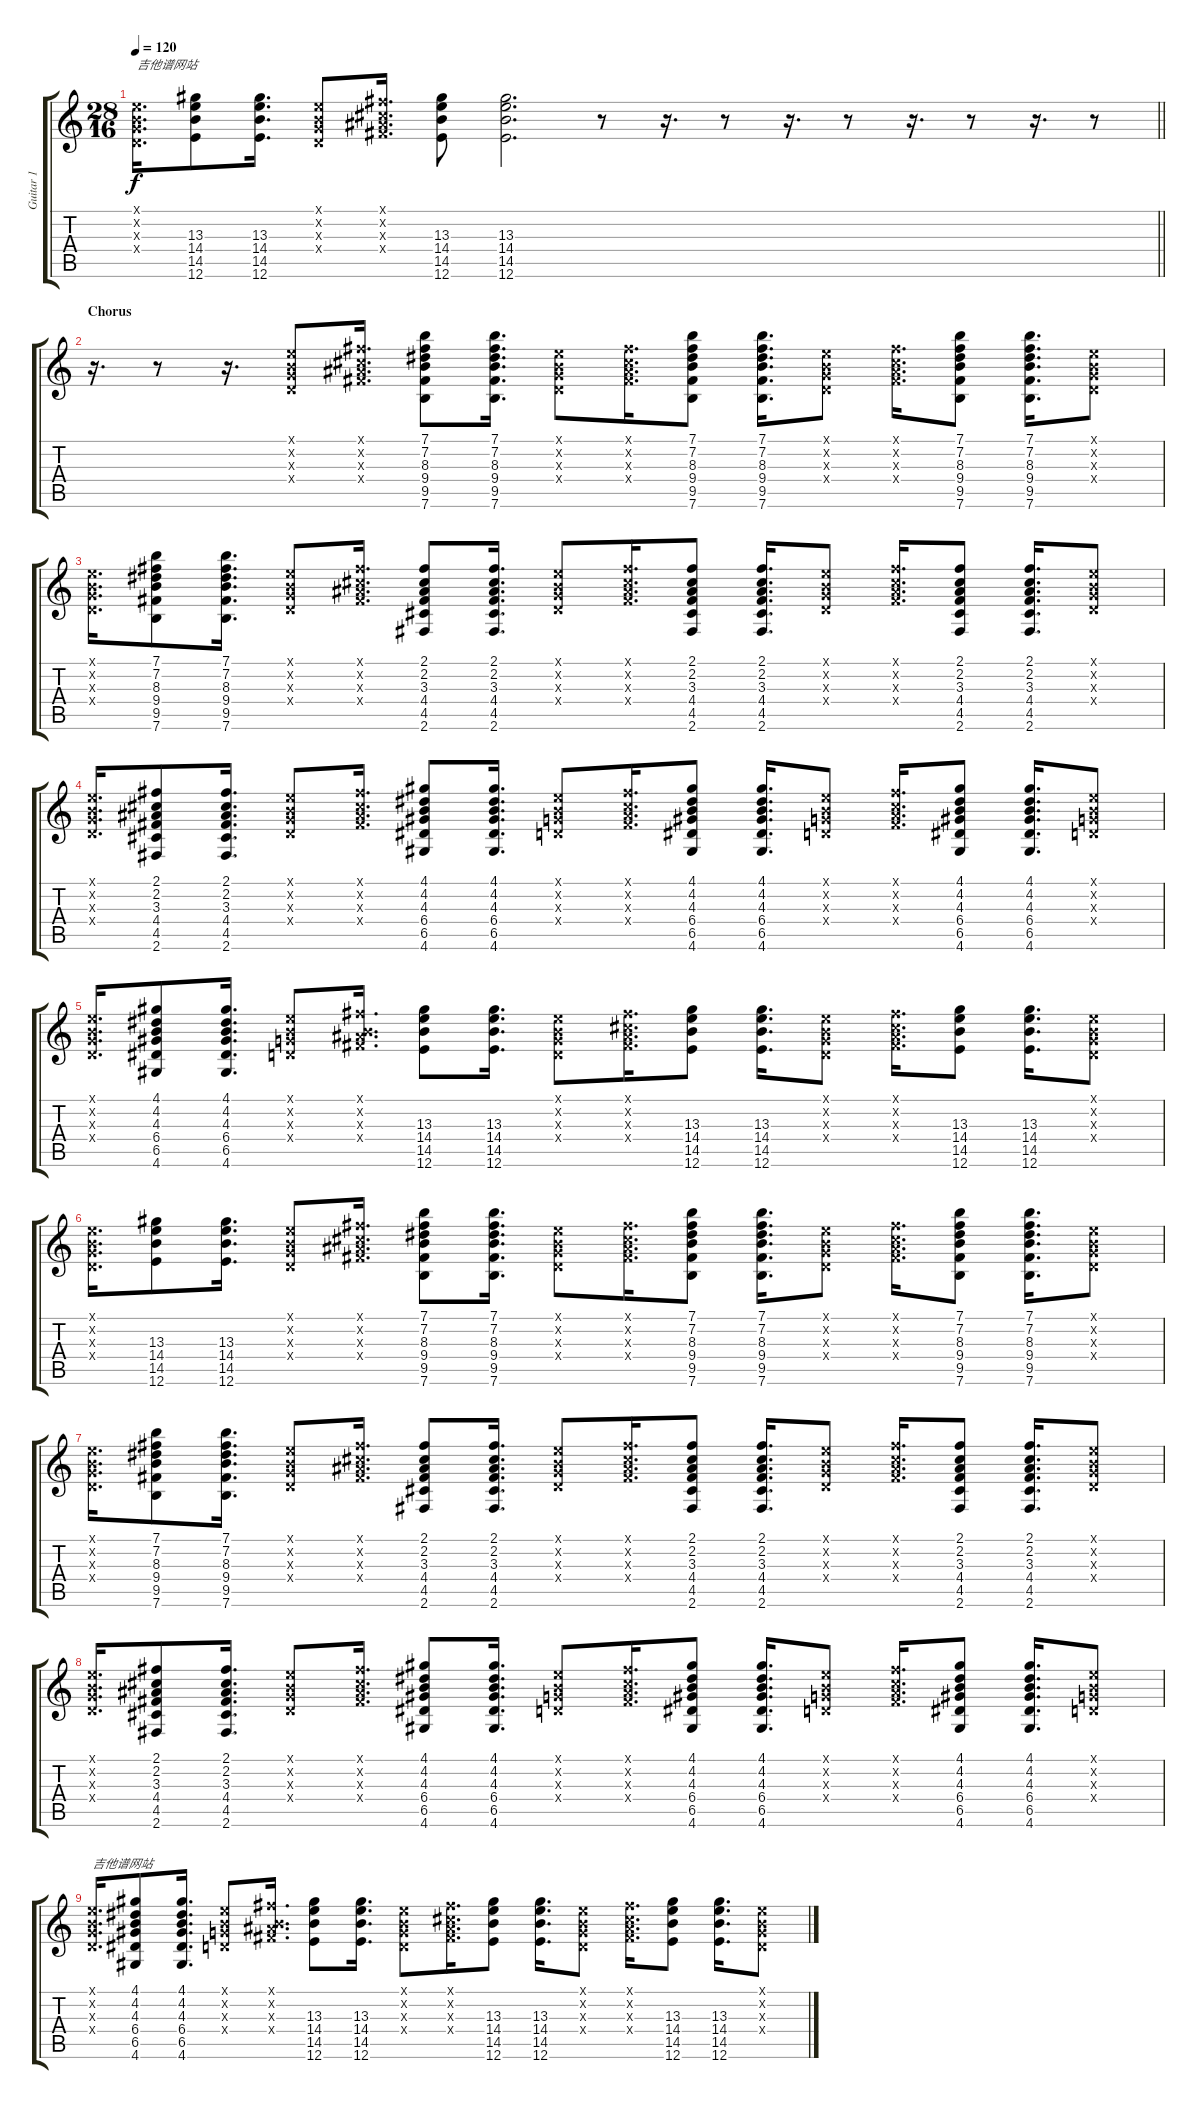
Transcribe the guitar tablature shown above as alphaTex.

\track ("Guitar 1" "Guitar 1") {instrument acousticguitarnylon}
\staff {score tabs}
\tuning (E4 B3 G3 D3 A2 E2) {hide}
\ts (28 16)
\tempo 120
\clef g2
\barLineRight lightlight
\ks c
(0.1{x} 0.2{x} 0.3{x} 0.4{x}).16{d txt "吉他谱网站" dy f} (13.3 14.4 14.5 12.6).8 (13.3 14.4 14.5 12.6).16{d} (0.1{x} 0.2{x} 0.3{x} 0.4{x}).8 (2.1{x} 2.2{x} 3.3{x} 4.4{x}).16{d} (13.3 14.4 14.5 12.6).8 (13.3 14.4 14.5 12.6).2{d} r.8 r.16{d} r.8 r.16{d} r.8 r.16{d} r.8 r.16{d} r.8 |
\section ("" "Chorus")
r.16{d} r.8 r.16{d} (0.1{x} 0.2{x} 0.3{x} 0.4{x}).8 (2.1{x} 2.2{x} 3.3{x} 4.4{x}).16{d} (7.1 7.2 8.3 9.4 9.5 7.6).8 (7.1 7.2 8.3 9.4 9.5 7.6).16{d} (0.1{x} 0.2{x} 0.3{x} 0.4{x}).8 (2.1{x} 2.2{x} 3.3{x} 4.4{x}).16{d} (7.1 7.2 8.3 9.4 9.5 7.6).8 (7.1 7.2 8.3 9.4 9.5 7.6).16{d} (0.1{x} 0.2{x} 0.3{x} 0.4{x}).8 (2.1{x} 2.2{x} 3.3{x} 4.4{x}).16{d} (7.1 7.2 8.3 9.4 9.5 7.6).8 (7.1 7.2 8.3 9.4 9.5 7.6).16{d} (0.1{x} 0.2{x} 0.3{x} 0.4{x}).8 |
(0.1{x} 0.2{x} 0.3{x} 0.4{x}).16{d} (7.1 7.2 8.3 9.4 9.5 7.6).8 (7.1 7.2 8.3 9.4 9.5 7.6).16{d} (0.1{x} 0.2{x} 0.3{x} 0.4{x}).8 (2.1{x} 2.2{x} 3.3{x} 4.4{x}).16{d} (2.1 2.2 3.3 4.4 4.5 2.6).8 (2.1 2.2 3.3 4.4 4.5 2.6).16{d} (0.1{x} 0.2{x} 0.3{x} 0.4{x}).8 (2.1{x} 2.2{x} 3.3{x} 4.4{x}).16{d} (2.1 2.2 3.3 4.4 4.5 2.6).8 (2.1 2.2 3.3 4.4 4.5 2.6).16{d} (0.1{x} 0.2{x} 0.3{x} 0.4{x}).8 (2.1{x} 2.2{x} 3.3{x} 4.4{x}).16{d} (2.1 2.2 3.3 4.4 4.5 2.6).8 (2.1 2.2 3.3 4.4 4.5 2.6).16{d} (0.1{x} 0.2{x} 0.3{x} 0.4{x}).8 |
(0.1{x} 0.2{x} 0.3{x} 0.4{x}).16{d} (2.1 2.2 3.3 4.4 4.5 2.6).8 (2.1 2.2 3.3 4.4 4.5 2.6).16{d} (0.1{x} 0.2{x} 0.3{x} 0.4{x}).8 (2.1{x} 2.2{x} 3.3{x} 4.4{x}).16{d} (4.1 4.2 4.3 6.4 6.5 4.6).8 (4.1 4.2 4.3 6.4 6.5 4.6).16{d} (0.1{x} 0.2{x} 0.3{x} 0.4{x}).8 (2.1{x} 2.2{x} 3.3{x} 4.4{x}).16{d} (4.1 4.2 4.3 6.4 6.5 4.6).8 (4.1 4.2 4.3 6.4 6.5 4.6).16{d} (0.1{x} 0.2{x} 0.3{x} 0.4{x}).8 (2.1{x} 2.2{x} 3.3{x} 4.4{x}).16{d} (4.1 4.2 4.3 6.4 6.5 4.6).8 (4.1 4.2 4.3 6.4 6.5 4.6).16{d} (0.1{x} 0.2{x} 0.3{x} 0.4{x}).8 |
(0.1{x} 0.2{x} 0.3{x} 0.4{x}).16{d} (4.1 4.2 4.3 6.4 6.5 4.6).8 (4.1 4.2 4.3 6.4 6.5 4.6).16{d} (0.1{x} 0.2{x} 0.3{x} 0.4{x}).8 (2.1{x} 0.2{x} 3.3{x} 4.4{x}).16{d} (13.3 14.4 14.5 12.6).8 (13.3 14.4 14.5 12.6).16{d} (0.1{x} 0.2{x} 0.3{x} 0.4{x}).8 (2.1{x} 2.2{x} 3.3{x} 4.4{x}).16{d} (13.3 14.4 14.5 12.6).8 (13.3 14.4 14.5 12.6).16{d} (0.1{x} 0.2{x} 0.3{x} 0.4{x}).8 (2.1{x} 2.2{x} 3.3{x} 4.4{x}).16{d} (13.3 14.4 14.5 12.6).8 (13.3 14.4 14.5 12.6).16{d} (0.1{x} 0.2{x} 0.3{x} 0.4{x}).8 |
(0.1{x} 0.2{x} 0.3{x} 0.4{x}).16{d} (13.3 14.4 14.5 12.6).8 (13.3 14.4 14.5 12.6).16{d} (0.1{x} 0.2{x} 0.3{x} 0.4{x}).8 (2.1{x} 2.2{x} 3.3{x} 4.4{x}).16{d} (7.1 7.2 8.3 9.4 9.5 7.6).8 (7.1 7.2 8.3 9.4 9.5 7.6).16{d} (0.1{x} 0.2{x} 0.3{x} 0.4{x}).8 (2.1{x} 2.2{x} 3.3{x} 4.4{x}).16{d} (7.1 7.2 8.3 9.4 9.5 7.6).8 (7.1 7.2 8.3 9.4 9.5 7.6).16{d} (0.1{x} 0.2{x} 0.3{x} 0.4{x}).8 (2.1{x} 2.2{x} 3.3{x} 4.4{x}).16{d} (7.1 7.2 8.3 9.4 9.5 7.6).8 (7.1 7.2 8.3 9.4 9.5 7.6).16{d} (0.1{x} 0.2{x} 0.3{x} 0.4{x}).8 |
(0.1{x} 0.2{x} 0.3{x} 0.4{x}).16{d} (7.1 7.2 8.3 9.4 9.5 7.6).8 (7.1 7.2 8.3 9.4 9.5 7.6).16{d} (0.1{x} 0.2{x} 0.3{x} 0.4{x}).8 (2.1{x} 2.2{x} 3.3{x} 4.4{x}).16{d} (2.1 2.2 3.3 4.4 4.5 2.6).8 (2.1 2.2 3.3 4.4 4.5 2.6).16{d} (0.1{x} 0.2{x} 0.3{x} 0.4{x}).8 (2.1{x} 2.2{x} 3.3{x} 4.4{x}).16{d} (2.1 2.2 3.3 4.4 4.5 2.6).8 (2.1 2.2 3.3 4.4 4.5 2.6).16{d} (0.1{x} 0.2{x} 0.3{x} 0.4{x}).8 (2.1{x} 2.2{x} 3.3{x} 4.4{x}).16{d} (2.1 2.2 3.3 4.4 4.5 2.6).8 (2.1 2.2 3.3 4.4 4.5 2.6).16{d} (0.1{x} 0.2{x} 0.3{x} 0.4{x}).8 |
(0.1{x} 0.2{x} 0.3{x} 0.4{x}).16{d} (2.1 2.2 3.3 4.4 4.5 2.6).8 (2.1 2.2 3.3 4.4 4.5 2.6).16{d} (0.1{x} 0.2{x} 0.3{x} 0.4{x}).8 (2.1{x} 2.2{x} 3.3{x} 4.4{x}).16{d} (4.1 4.2 4.3 6.4 6.5 4.6).8 (4.1 4.2 4.3 6.4 6.5 4.6).16{d} (0.1{x} 0.2{x} 0.3{x} 0.4{x}).8 (2.1{x} 2.2{x} 3.3{x} 4.4{x}).16{d} (4.1 4.2 4.3 6.4 6.5 4.6).8 (4.1 4.2 4.3 6.4 6.5 4.6).16{d} (0.1{x} 0.2{x} 0.3{x} 0.4{x}).8 (2.1{x} 2.2{x} 3.3{x} 4.4{x}).16{d} (4.1 4.2 4.3 6.4 6.5 4.6).8 (4.1 4.2 4.3 6.4 6.5 4.6).16{d} (0.1{x} 0.2{x} 0.3{x} 0.4{x}).8 |
(0.1{x} 0.2{x} 0.3{x} 0.4{x}).16{d txt "吉他谱网站"} (4.1 4.2 4.3 6.4 6.5 4.6).8 (4.1 4.2 4.3 6.4 6.5 4.6).16{d} (0.1{x} 0.2{x} 0.3{x} 0.4{x}).8 (2.1{x} 0.2{x} 3.3{x} 4.4{x}).16{d} (13.3 14.4 14.5 12.6).8 (13.3 14.4 14.5 12.6).16{d} (0.1{x} 0.2{x} 0.3{x} 0.4{x}).8 (2.1{x} 2.2{x} 3.3{x} 4.4{x}).16{d} (13.3 14.4 14.5 12.6).8 (13.3 14.4 14.5 12.6).16{d} (0.1{x} 0.2{x} 0.3{x} 0.4{x}).8 (2.1{x} 2.2{x} 3.3{x} 4.4{x}).16{d} (13.3 14.4 14.5 12.6).8 (13.3 14.4 14.5 12.6).16{d} (0.1{x} 0.2{x} 0.3{x} 0.4{x}).8
